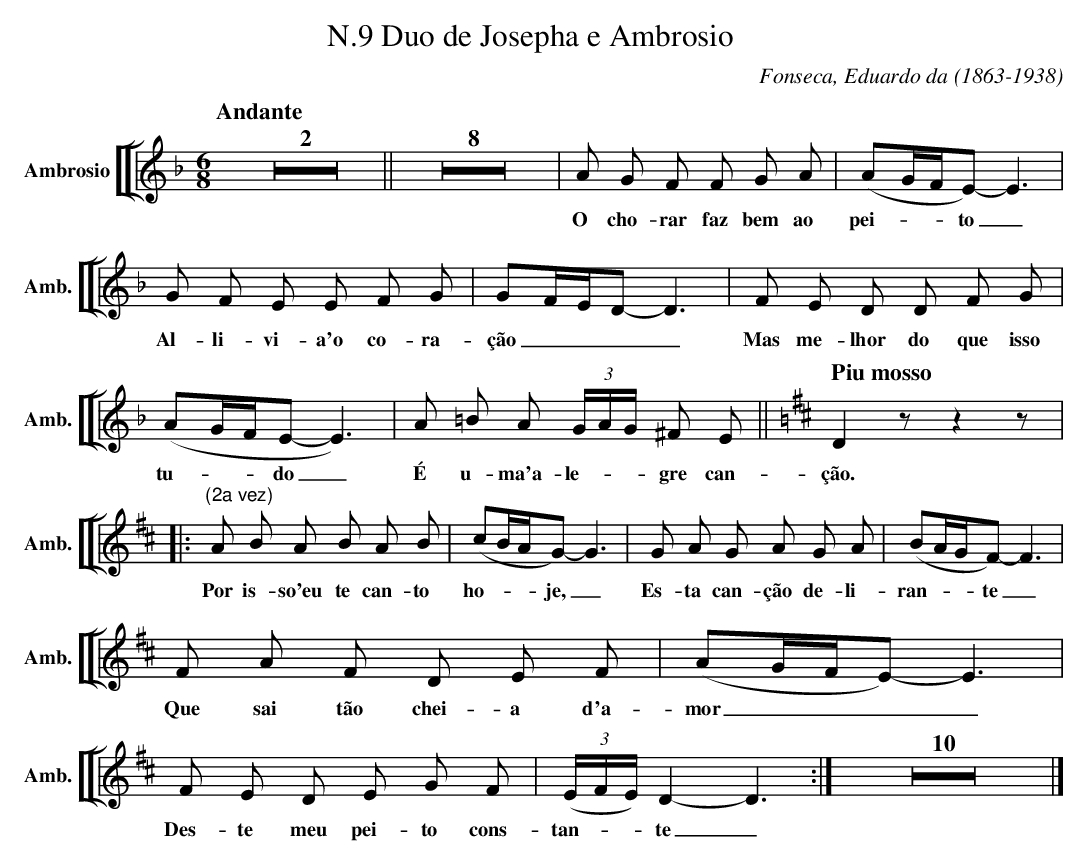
X:1
T:N.9 Duo de Josepha e Ambrosio
C:Fonseca, Eduardo da (1863-1938)
M:6/8
L:1/8
K:F
V: 9 clef=treble name="Ambrosio" sname="Amb."
%%staves [[ 9 ]]
[Q:"Andante"]
   Z2 || Z8 | A G F F G A | (AG/F/E)-E3 |
w: O cho-rar faz bem ao pei---to_
   G F E E F G | GF/E/D-D3 | F E D D F G | (AG/F/E- E3) | A =B A (3G/A/G/ ^F E || [K:D] [Q:"Piu mosso"] D2zz2z \
w: Al-li-vi-a'o co-ra-\cc\~ao____ Mas me-lhor do que isso tu---do_ \'E u-ma'a-le---gre can-\cc\~ao.
    |: "^(2a vez)" A B A B A B | (cB/A/G)-G3 | G A G A G A | (BA/G/F)-F3 | \
w: Por is-so'eu te can-to ho---je,_ Es-ta can-\cc\~ao de-li-ran---te_
   F A F D E F | (AG/F/E)-E3 | F E D E G F | ((3E/F/E/) D2-D3 :| Z10 |] \
w: Que sai t\~ao chei-a d'a-mor____ Des-te meu pei-to cons-tan---te_
